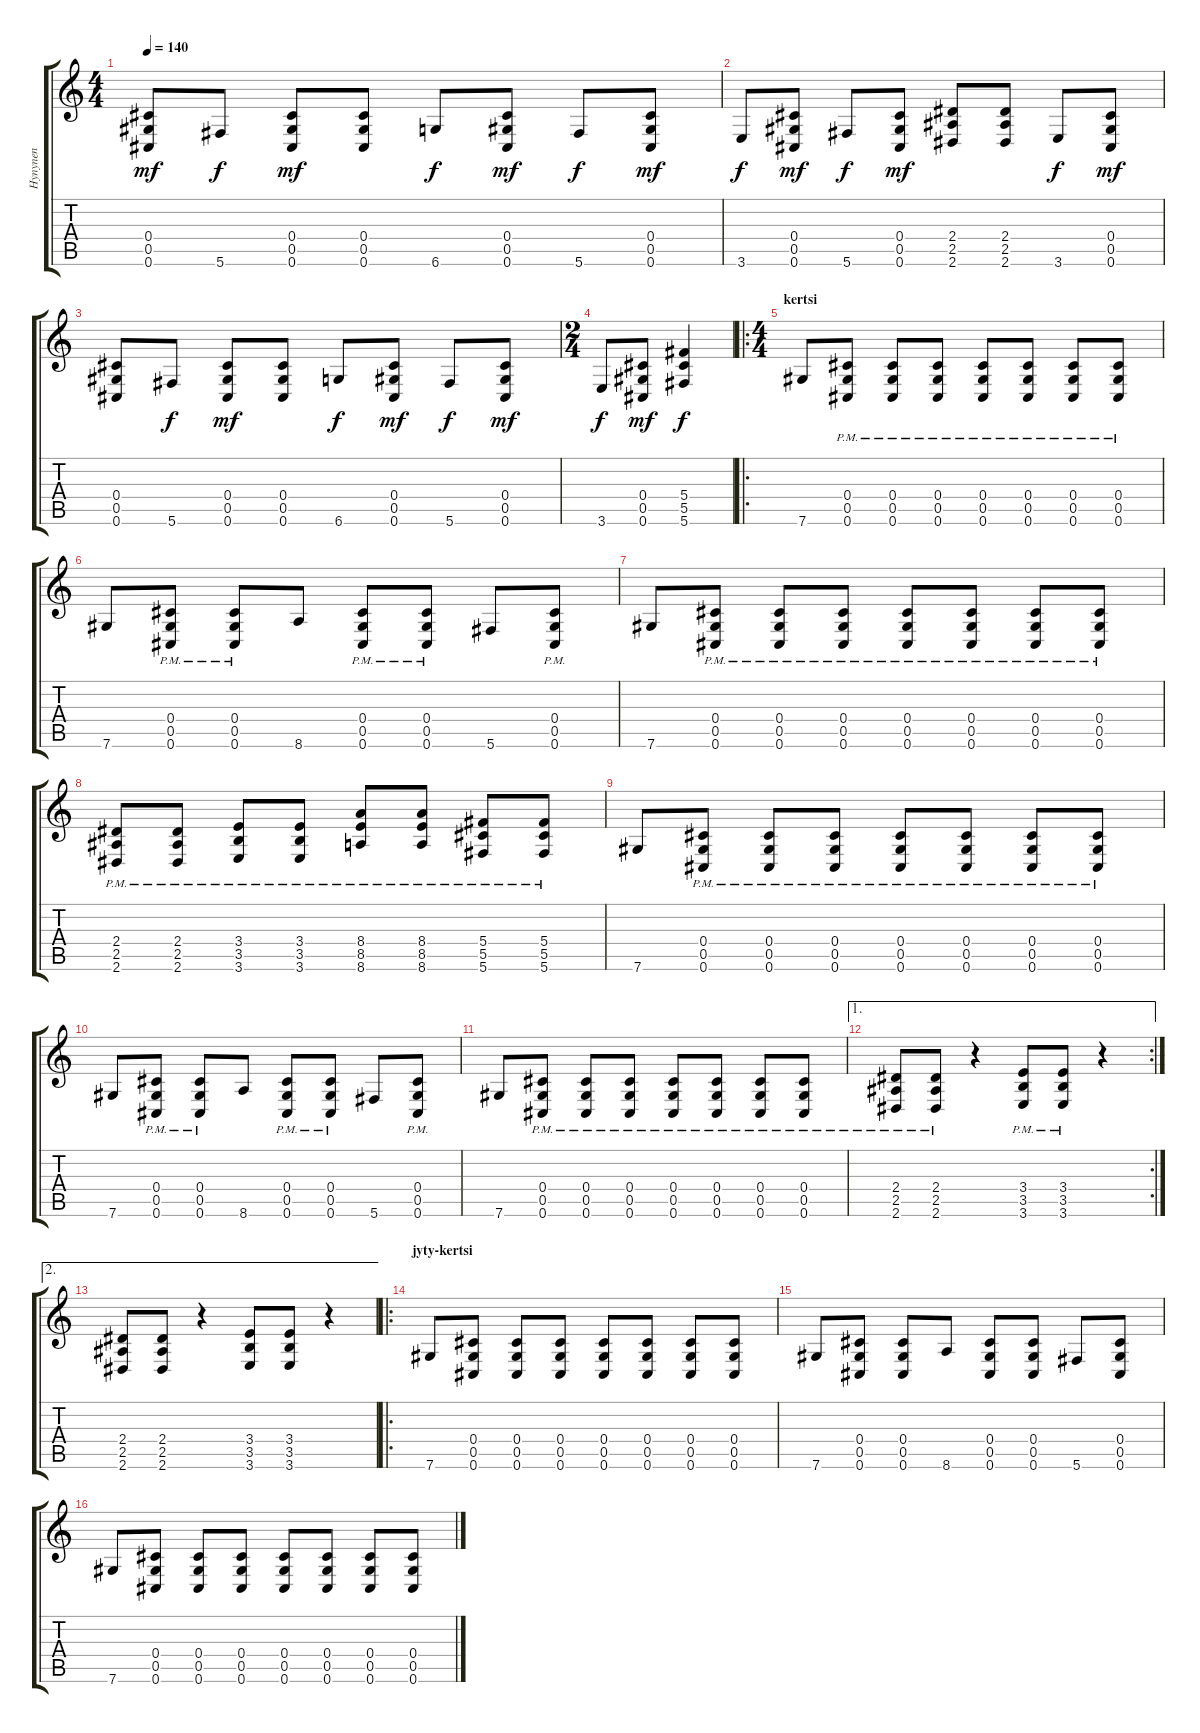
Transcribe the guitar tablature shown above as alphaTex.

\track ("Hynynen" "Hynynen") {instrument distortionguitar}
\staff {score tabs}
\tuning (Eb4 Bb3 Gb3 Db3 Ab2 Db2) {hide}
\ts (4 4)
\tempo 140
\clef g2
\ks c
(0.4 0.5 0.6).8{dy mf} 5.6.8{dy f} (0.4 0.5 0.6).8{dy mf} (0.4 0.5 0.6).8 6.6.8{dy f} (0.4 0.5 0.6).8{dy mf} 5.6.8{dy f} (0.4 0.5 0.6).8{dy mf} |
3.6.8{dy f} (0.4 0.5 0.6).8{dy mf} 5.6.8{dy f} (0.4 0.5 0.6).8{dy mf} (2.4 2.5 2.6).8 (2.4 2.5 2.6).8 3.6.8{dy f} (0.4 0.5 0.6).8{dy mf} |
(0.4 0.5 0.6).8 5.6.8{dy f} (0.4 0.5 0.6).8{dy mf} (0.4 0.5 0.6).8 6.6.8{dy f} (0.4 0.5 0.6).8{dy mf} 5.6.8{dy f} (0.4 0.5 0.6).8{dy mf} |
\ts (2 4)
3.6.8{dy f} (0.4 0.5 0.6).8{dy mf} (5.4 5.5 5.6).4{dy f} |
\ro
\ts (4 4)
\section ("" "kertsi")
7.6.8 (0.4{pm} 0.5{pm} 0.6{pm}).8 (0.4{pm} 0.5{pm} 0.6{pm}).8 (0.4{pm} 0.5{pm} 0.6{pm}).8 (0.4{pm} 0.5{pm} 0.6{pm}).8 (0.4{pm} 0.5{pm} 0.6{pm}).8 (0.4{pm} 0.5{pm} 0.6{pm}).8 (0.4{pm} 0.5{pm} 0.6{pm}).8 |
7.6.8 (0.4{pm} 0.5{pm} 0.6{pm}).8 (0.4{pm} 0.5{pm} 0.6{pm}).8 8.6.8 (0.4{pm} 0.5{pm} 0.6{pm}).8 (0.4{pm} 0.5{pm} 0.6{pm}).8 5.6.8 (0.4{pm} 0.5{pm} 0.6{pm}).8 |
7.6.8 (0.4{pm} 0.5{pm} 0.6{pm}).8 (0.4{pm} 0.5{pm} 0.6{pm}).8 (0.4{pm} 0.5{pm} 0.6{pm}).8 (0.4{pm} 0.5{pm} 0.6{pm}).8 (0.4{pm} 0.5{pm} 0.6{pm}).8 (0.4{pm} 0.5{pm} 0.6{pm}).8 (0.4{pm} 0.5{pm} 0.6{pm}).8 |
(2.4{pm} 2.5{pm} 2.6{pm}).8 (2.4{pm} 2.5{pm} 2.6{pm}).8 (3.4{pm} 3.5{pm} 3.6{pm}).8 (3.4{pm} 3.5{pm} 3.6{pm}).8 (8.4{pm} 8.5{pm} 8.6{pm}).8 (8.4{pm} 8.5{pm} 8.6{pm}).8 (5.4{pm} 5.5{pm} 5.6{pm}).8 (5.4{pm} 5.5{pm} 5.6{pm}).8 |
7.6.8 (0.4{pm} 0.5{pm} 0.6{pm}).8 (0.4{pm} 0.5{pm} 0.6{pm}).8 (0.4{pm} 0.5{pm} 0.6{pm}).8 (0.4{pm} 0.5{pm} 0.6{pm}).8 (0.4{pm} 0.5{pm} 0.6{pm}).8 (0.4{pm} 0.5{pm} 0.6{pm}).8 (0.4{pm} 0.5{pm} 0.6{pm}).8 |
7.6.8 (0.4{pm} 0.5{pm} 0.6{pm}).8 (0.4{pm} 0.5{pm} 0.6{pm}).8 8.6.8 (0.4{pm} 0.5{pm} 0.6{pm}).8 (0.4{pm} 0.5{pm} 0.6{pm}).8 5.6.8 (0.4{pm} 0.5{pm} 0.6{pm}).8 |
7.6.8 (0.4{pm} 0.5{pm} 0.6{pm}).8 (0.4{pm} 0.5{pm} 0.6{pm}).8 (0.4{pm} 0.5{pm} 0.6{pm}).8 (0.4{pm} 0.5{pm} 0.6{pm}).8 (0.4{pm} 0.5{pm} 0.6{pm}).8 (0.4{pm} 0.5{pm} 0.6{pm}).8 (0.4{pm} 0.5{pm} 0.6{pm}).8 |
\ae 1
\rc 2
(2.4{pm} 2.5{pm} 2.6{pm}).8 (2.4{pm} 2.5{pm} 2.6{pm}).8 r.4 (3.4{pm} 3.5{pm} 3.6{pm}).8 (3.4{pm} 3.5{pm} 3.6{pm}).8 r.4 |
\ae 2
(2.4 2.5 2.6).8 (2.4 2.5 2.6).8 r.4 (3.4 3.5 3.6).8 (3.4 3.5 3.6).8 r.4 |
\ro
\section ("" "jyty-kertsi")
7.6.8 (0.4 0.5 0.6).8 (0.4 0.5 0.6).8 (0.4 0.5 0.6).8 (0.4 0.5 0.6).8 (0.4 0.5 0.6).8 (0.4 0.5 0.6).8 (0.4 0.5 0.6).8 |
7.6.8 (0.4 0.5 0.6).8 (0.4 0.5 0.6).8 8.6.8 (0.4 0.5 0.6).8 (0.4 0.5 0.6).8 5.6.8 (0.4 0.5 0.6).8 |
7.6.8 (0.4 0.5 0.6).8 (0.4 0.5 0.6).8 (0.4 0.5 0.6).8 (0.4 0.5 0.6).8 (0.4 0.5 0.6).8 (0.4 0.5 0.6).8 (0.4 0.5 0.6).8
